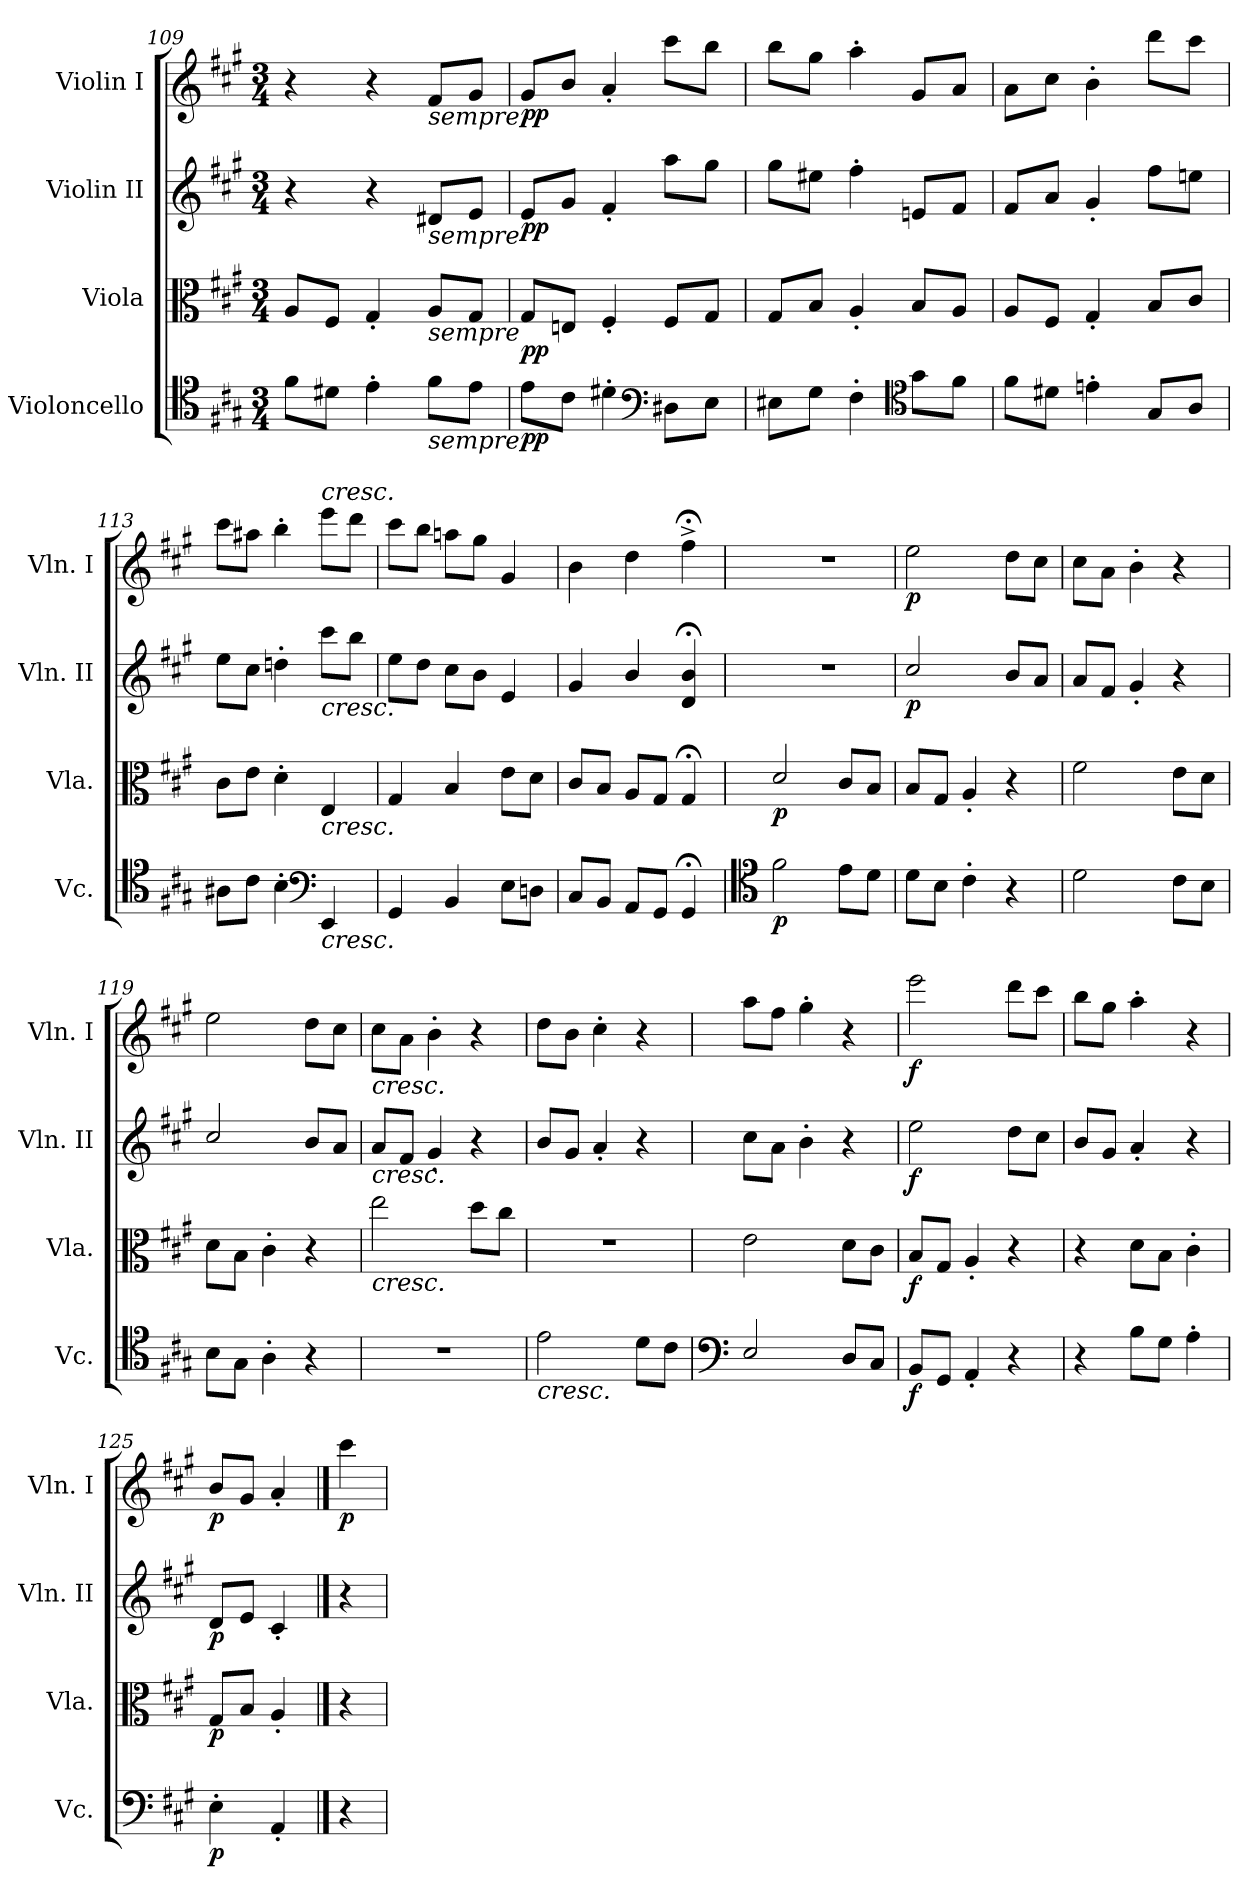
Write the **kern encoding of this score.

**kern	**dynam	**kern	**dynam	**kern	**dynam	**kern	**dynam
*part4	*part4	*part3	*part3	*part2	*part2	*part1	*part1
*staff4	*staff4	*staff3	*staff3	*staff2	*staff2	*staff1	*staff1
*I"Violoncello	*	*I"Viola	*	*I"Violin II	*	*I"Violin I	*
*I'Vc.	*	*I'Vla.	*	*I'Vln. II	*	*I'Vln. I	*
*clefC4	*	*clefC3	*	*clefG2	*	*clefG2	*
*k[f#c#g#]	*	*k[f#c#g#]	*	*k[f#c#g#]	*	*k[f#c#g#]	*
*M3/4	*	*M3/4	*	*M3/4	*	*M3/4	*
=109	=109	=109	=109	=109	=109	=109	=109
8f#\L	.	8A/L	.	4r	.	4r	.
8d#X\J	.	8F#/J	.	.	.	.	.
4e'\	.	4G#'/	.	4r	.	4r	.
!	!	!	!	!	!	!LO:TX:b:i:t=sempre	!
!	!	!	!	!LO:TX:b:i:t=sempre	!	!	!
!	!	!LO:TX:b:i:t=sempre	!	!	!	!	!
!LO:TX:b:i:t=sempre	!	!	!	!	!	!	!
8f#\L	.	8A/L	.	8d#X/L	.	8f#/L	.
8e\J	.	8G#/J	.	8e/J	.	8g#/J	.
=110	=110	=110	=110	=110	=110	=110	=110
!	!LO:DY:b	!	!LO:DY:b	!	!LO:DY:b	!	!LO:DY:b
8e\L	pp	8G#/L	pp	8e/L	pp	8g#/L	pp
8c#\J	.	8En/J	.	8g#/J	.	8b/J	.
4d#X'\	.	4F#'/	.	4f#'/	.	4a'/	.
*clefF4	*	*	*	*	*	*	*
8D#X\L	.	8F#/L	.	8aa\L	.	8ccc#\L	.
8E\J	.	8G#/J	.	8gg#\J	.	8bb\J	.
!!LO:LB:g=z
=111	=111	=111	=111	=111	=111	=111	=111
8E#X\L	.	8G#/L	.	8gg#\L	.	8bb\L	.
8G#\J	.	8B/J	.	8ee#X\J	.	8gg#\J	.
4F#'\	.	4A'/	.	4ff#'\	.	4aa'\	.
*clefC4	*	*	*	*	*	*	*
8g#\L	.	8B/L	.	8en/L	.	8g#/L	.
8f#\J	.	8A/J	.	8f#/J	.	8a/J	.
!!LO:PB:g=z
=112	=112	=112	=112	=112	=112	=112	=112
8f#\L	.	8A/L	.	8f#/L	.	8a\L	.
8d#X\J	.	8F#/J	.	8a/J	.	8cc#\J	.
4en'\	.	4G#'/	.	4g#'/	.	4b'\	.
8G#/L	.	8B/L	.	8ff#\L	.	8ddd\L	.
8A/J	.	8c#/J	.	8een\J	.	8ccc#\J	.
=113	=113	=113	=113	=113	=113	=113	=113
8A#X\L	.	8c#\L	.	8ee\L	.	8ccc#\L	.
8c#\J	.	8e\J	.	8cc#\J	.	8aa#X\J	.
4B'\	.	4d'\	.	4ddn'\	.	4bb'\	.
*clefF4	*	*	*	*	*	*	*
!	!	!	!	!	!	!LO:TX:a:i:t=cresc.	!
!	!	!	!	!LO:TX:b:i:t=cresc.	!	!	!
!	!	!LO:TX:b:i:t=cresc.	!	!	!	!	!
!LO:TX:b:i:t=cresc.	!	!	!	!	!	!	!
4EE/	.	4E/	.	8ccc#\L	.	8eee\L	.
.	.	.	.	8bb\J	.	8ddd\J	.
=114	=114	=114	=114	=114	=114	=114	=114
4GG#/	.	4G#/	.	8ee\L	.	8ccc#\L	.
.	.	.	.	8dd\J	.	8bb\J	.
4BB/	.	4B/	.	8cc#\L	.	8aan\L	.
.	.	.	.	8b\J	.	8gg#\J	.
8E\L	.	8e\L	.	4e/	.	4g#/	.
8Dn\J	.	8d\J	.	.	.	.	.
=115	=115	=115	=115	=115	=115	=115	=115
8C#/L	.	8c#/L	.	4g#/	.	4b\	.
8BB/J	.	8B/J	.	.	.	.	.
8AA/L	.	8A/L	.	4b/	.	4dd\	.
8GG#/J	.	8G#/J	.	.	.	.	.
4GG#;</	.	4G#;</	.	4d/;< 4b/;<	.	4ff#;<^\	.
=116	=116	=116	=116	=116	=116	=116	=116
*clefC4	*	*	*	*	*	*	*
!	!LO:DY:b	!	!LO:DY:b	!	!	!	!
2f#\	p	2d/	p	2.r	.	2.r	.
8e\L	.	8c#/L	.	.	.	.	.
8d\J	.	8B/J	.	.	.	.	.
=117	=117	=117	=117	=117	=117	=117	=117
!	!	!	!	!	!LO:DY:b	!	!LO:DY:b
8d\L	.	8B/L	.	2cc#/	p	2ee\	p
8B\J	.	8G#/J	.	.	.	.	.
4c#'\	.	4A'/	.	.	.	.	.
4r	.	4r	.	8b/L	.	8dd\L	.
.	.	.	.	8a/J	.	8cc#\J	.
!!LO:LB:g=z
=118	=118	=118	=118	=118	=118	=118	=118
2d\	.	2f#\	.	8a/L	.	8cc#\L	.
.	.	.	.	8f#/J	.	8a\J	.
.	.	.	.	4g#'/	.	4b'\	.
8c#\L	.	8e\L	.	4r	.	4r	.
8B\J	.	8d\J	.	.	.	.	.
=119	=119	=119	=119	=119	=119	=119	=119
8B\L	.	8d\L	.	2cc#/	.	2ee\	.
8G#\J	.	8B\J	.	.	.	.	.
4A'\	.	4c#'\	.	.	.	.	.
4r	.	4r	.	8b/L	.	8dd\L	.
.	.	.	.	8a/J	.	8cc#\J	.
=120	=120	=120	=120	=120	=120	=120	=120
!	!	!	!	!	!	!LO:TX:b:i:t=cresc.	!
!	!	!	!	!LO:TX:b:i:t=cresc.	!	!	!
!	!	!LO:TX:b:i:t=cresc.	!	!	!	!	!
2.r	.	2ee\	.	8a/L	.	8cc#\L	.
.	.	.	.	8f#/J	.	8a\J	.
.	.	.	.	4g#'/	.	4b'\	.
.	.	8dd\L	.	4r	.	4r	.
.	.	8cc#\J	.	.	.	.	.
=121	=121	=121	=121	=121	=121	=121	=121
!LO:TX:b:i:t=cresc.	!	!	!	!	!	!	!
2e\	.	2.r	.	8b/L	.	8dd\L	.
.	.	.	.	8g#/J	.	8b\J	.
.	.	.	.	4a'/	.	4cc#'\	.
8d\L	.	.	.	4r	.	4r	.
8c#\J	.	.	.	.	.	.	.
=122	=122	=122	=122	=122	=122	=122	=122
*clefF4	*	*	*	*	*	*	*
2E/	.	2e\	.	8cc#\L	.	8aa\L	.
.	.	.	.	8a\J	.	8ff#\J	.
.	.	.	.	4b'\	.	4gg#'\	.
8D/L	.	8d\L	.	4r	.	4r	.
8C#/J	.	8c#\J	.	.	.	.	.
=123	=123	=123	=123	=123	=123	=123	=123
!	!LO:DY:b	!	!LO:DY:b	!	!LO:DY:b	!	!LO:DY:b
8BB/L	f	8B/L	f	2ee\	f	2eee\	f
8GG#/J	.	8G#/J	.	.	.	.	.
4AA'/	.	4A'/	.	.	.	.	.
4r	.	4r	.	8dd\L	.	8ddd\L	.
.	.	.	.	8cc#\J	.	8ccc#\J	.
!!LO:PB:g=z
=124	=124	=124	=124	=124	=124	=124	=124
4r	.	4r	.	8b/L	.	8bb\L	.
.	.	.	.	8g#/J	.	8gg#\J	.
8B\L	.	8d\L	.	4a'/	.	4aa'\	.
8G#\J	.	8B\J	.	.	.	.	.
4A'\	.	4c#'\	.	4r	.	4r	.
=125	=125	=125	=125	=125	=125	=125	=125
!	!LO:DY:b	!	!LO:DY:b	!	!LO:DY:b	!	!LO:DY:b
4E'\	p	8G#/L	p	8d/L	p	8b/L	p
.	.	8B/J	.	8e/J	.	8g#/J	.
4AA'/	.	4A'/	.	4c#'/	.	4a'/	.
==126	==126	==126	==126	==126	==126	==126	==126
!	!	!	!	!	!	!	!LO:DY:b
4r	.	4r	.	4r	.	4ccc#\	p
=	=	=	=	=	=	=	=
*-	*-	*-	*-	*-	*-	*-	*-
